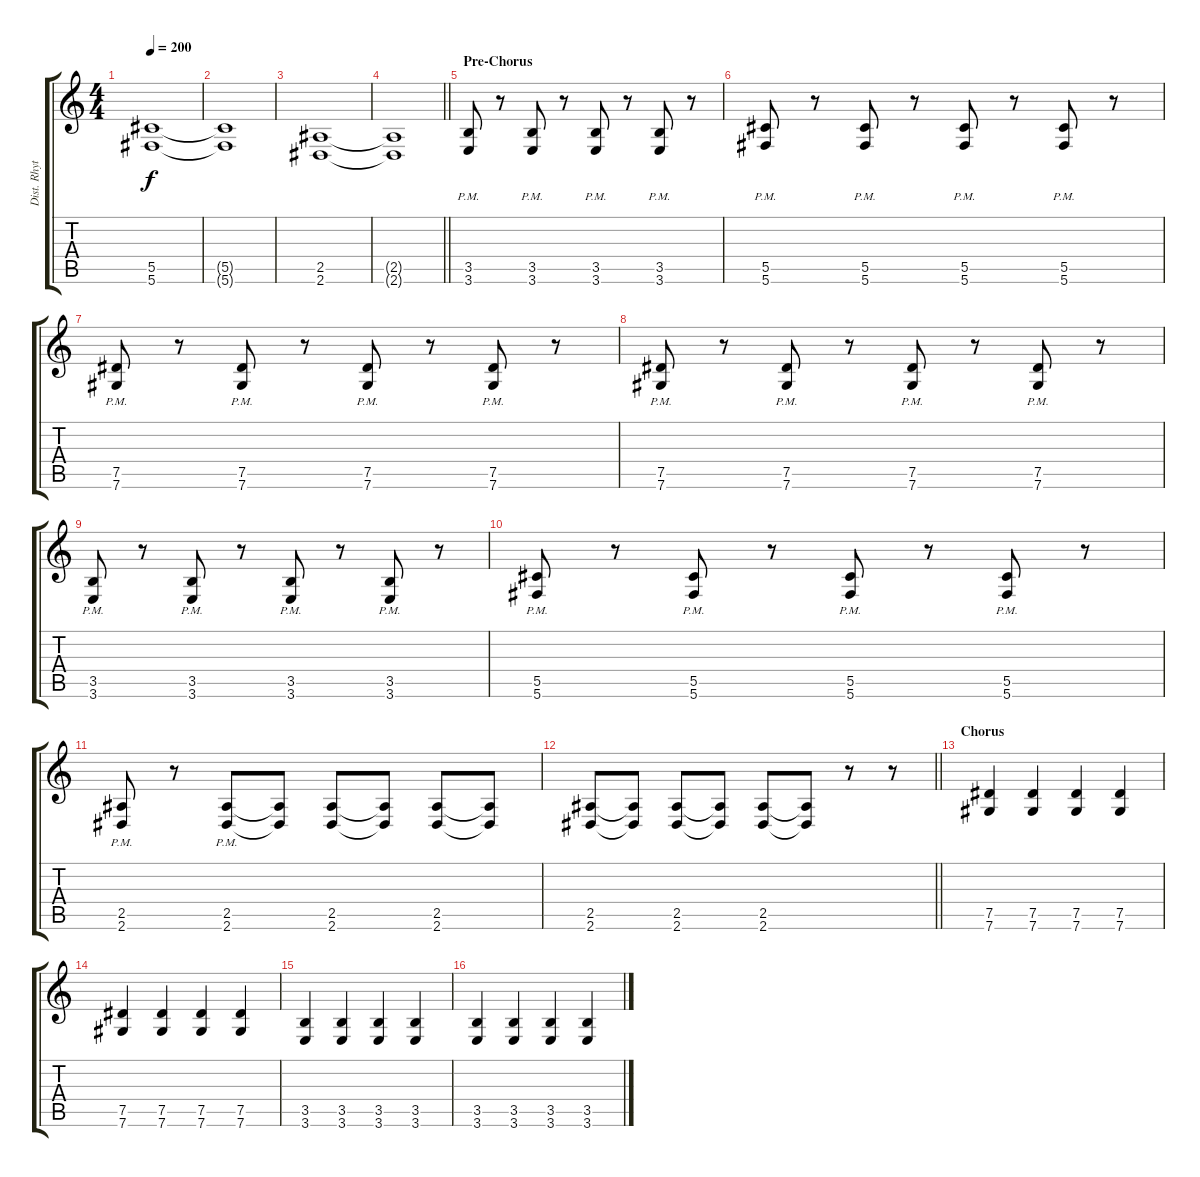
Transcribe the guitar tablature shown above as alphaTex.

\track ("Dist. Rhytm Guitar [L]" "Dist. Rhyt") {instrument distortionguitar}
\staff {score tabs}
\tuning (Eb4 Bb3 Gb3 Db3 Ab2 Db2) {hide}
\ts (4 4)
\tempo 200
\clef g2
\ks c
(5.5 5.6).1{dy f} |
(5.5{t} 5.6{t}).1 |
(2.5 2.6).1 |
\barLineRight lightlight
(2.5{t} 2.6{t}).1 |
\section ("" "Pre-Chorus")
(3.5{pm} 3.6{pm}).8 r.8 (3.5{pm} 3.6{pm}).8 r.8 (3.5{pm} 3.6{pm}).8 r.8 (3.5{pm} 3.6{pm}).8 r.8 |
(5.5{pm} 5.6{pm}).8 r.8 (5.5{pm} 5.6{pm}).8 r.8 (5.5{pm} 5.6{pm}).8 r.8 (5.5{pm} 5.6{pm}).8 r.8 |
(7.5{pm} 7.6{pm}).8 r.8 (7.5{pm} 7.6{pm}).8 r.8 (7.5{pm} 7.6{pm}).8 r.8 (7.5{pm} 7.6{pm}).8 r.8 |
(7.5{pm} 7.6{pm}).8 r.8 (7.5{pm} 7.6{pm}).8 r.8 (7.5{pm} 7.6{pm}).8 r.8 (7.5{pm} 7.6{pm}).8 r.8 |
(3.5{pm} 3.6{pm}).8 r.8 (3.5{pm} 3.6{pm}).8 r.8 (3.5{pm} 3.6{pm}).8 r.8 (3.5{pm} 3.6{pm}).8 r.8 |
(5.5{pm} 5.6{pm}).8 r.8 (5.5{pm} 5.6{pm}).8 r.8 (5.5{pm} 5.6{pm}).8 r.8 (5.5{pm} 5.6{pm}).8 r.8 |
(2.5{pm} 2.6{pm}).8 r.8 (2.5{pm} 2.6{pm}).8 (2.5{t} 2.6{t}).8 (2.5 2.6).8 (2.5{t} 2.6{t}).8 (2.5 2.6).8 (2.5{t} 2.6{t}).8 |
\barLineRight lightlight
(2.5 2.6).8 (2.5{t} 2.6{t}).8 (2.5 2.6).8 (2.5{t} 2.6{t}).8 (2.5 2.6).8 (2.5{t} 2.6{t}).8 r.8 r.8 |
\section ("" "Chorus")
(7.5 7.6).4 (7.5 7.6).4 (7.5 7.6).4 (7.5 7.6).4 |
(7.5 7.6).4 (7.5 7.6).4 (7.5 7.6).4 (7.5 7.6).4 |
(3.5 3.6).4 (3.5 3.6).4 (3.5 3.6).4 (3.5 3.6).4 |
(3.5 3.6).4 (3.5 3.6).4 (3.5 3.6).4 (3.5 3.6).4
